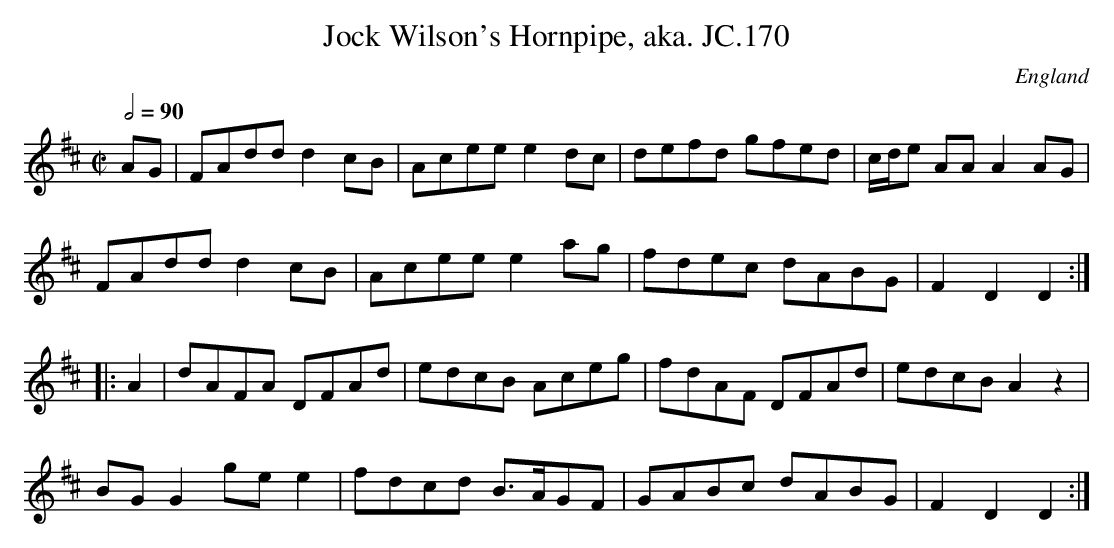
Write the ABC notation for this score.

X:1
T:Jock Wilson's Hornpipe, aka. JC.170
L:1/8
M:C|
O:England
Q:2/4=90
K:D
AG|\
FAdd d2cB|Acee e2dc|defd gfed|c/d/e AAA2AG|!
FAdd d2cB|Acee e2ag|fdec dABG|F2D2D2:|!
|:A2|dAFA DFAd|edcB Aceg|fdAF DFAd|edcB A2z2|!
BGG2 gee2|fdcd B>AGF|GABc dABG|F2D2D2:|
